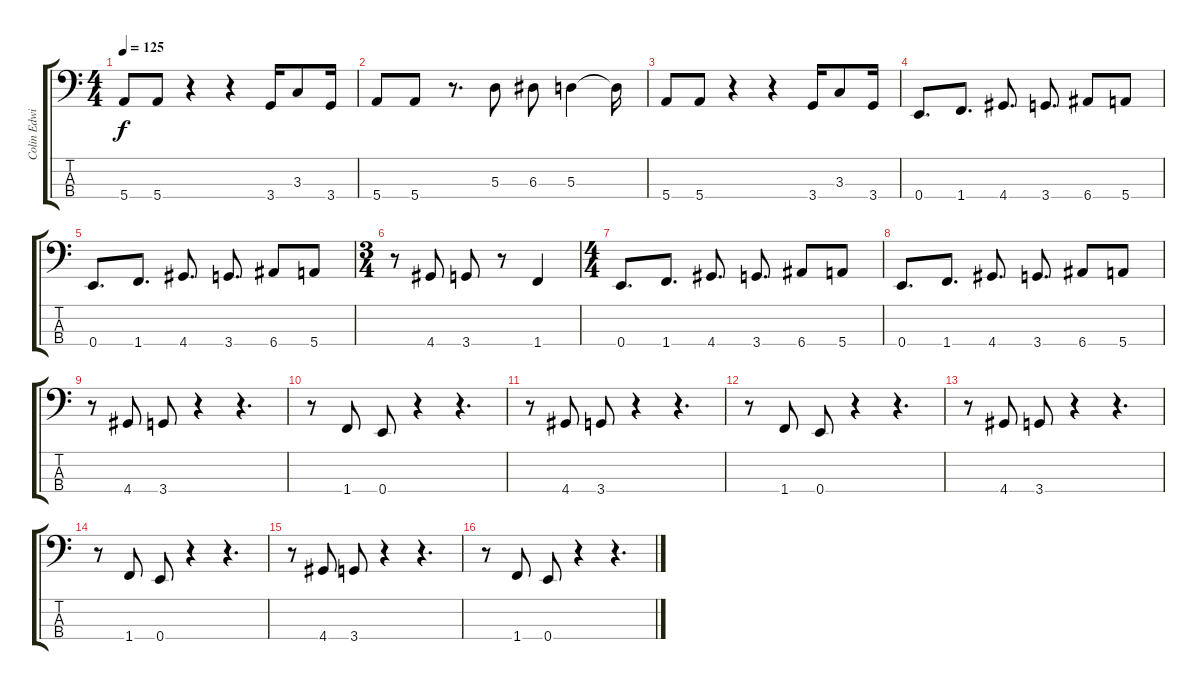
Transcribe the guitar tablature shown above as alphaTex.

\track ("Colin Edwin" "Colin Edwi") {instrument electricbassfinger}
\staff {score tabs}
\tuning (G2 D2 A1 E1) {hide}
\ts (4 4)
\tempo 125
\clef f4
\ks c
5.4.8{dy f} 5.4.8 r.4 r.4 3.4.16 3.3.8 3.4.16 |
5.4.8 5.4.8 r.8{d} 5.3.8 6.3.8 5.3.4 5.3{t}.16 |
5.4.8 5.4.8 r.4 r.4 3.4.16 3.3.8 3.4.16 |
0.4.8{d} 1.4.8{d} 4.4.8{d} 3.4.8{d} 6.4.8 5.4.8 |
0.4.8{d} 1.4.8{d} 4.4.8{d} 3.4.8{d} 6.4.8 5.4.8 |
\ts (3 4)
r.8 4.4.8 3.4.8 r.8 1.4.4 |
\ts (4 4)
0.4.8{d} 1.4.8{d} 4.4.8{d} 3.4.8{d} 6.4.8 5.4.8 |
0.4.8{d} 1.4.8{d} 4.4.8{d} 3.4.8{d} 6.4.8 5.4.8 |
r.8 4.4.8 3.4.8 r.4 r.4{d} |
r.8 1.4.8 0.4.8 r.4 r.4{d} |
r.8 4.4.8 3.4.8 r.4 r.4{d} |
r.8 1.4.8 0.4.8 r.4 r.4{d} |
r.8 4.4.8 3.4.8 r.4 r.4{d} |
r.8 1.4.8 0.4.8 r.4 r.4{d} |
r.8 4.4.8 3.4.8 r.4 r.4{d} |
r.8 1.4.8 0.4.8 r.4 r.4{d}
